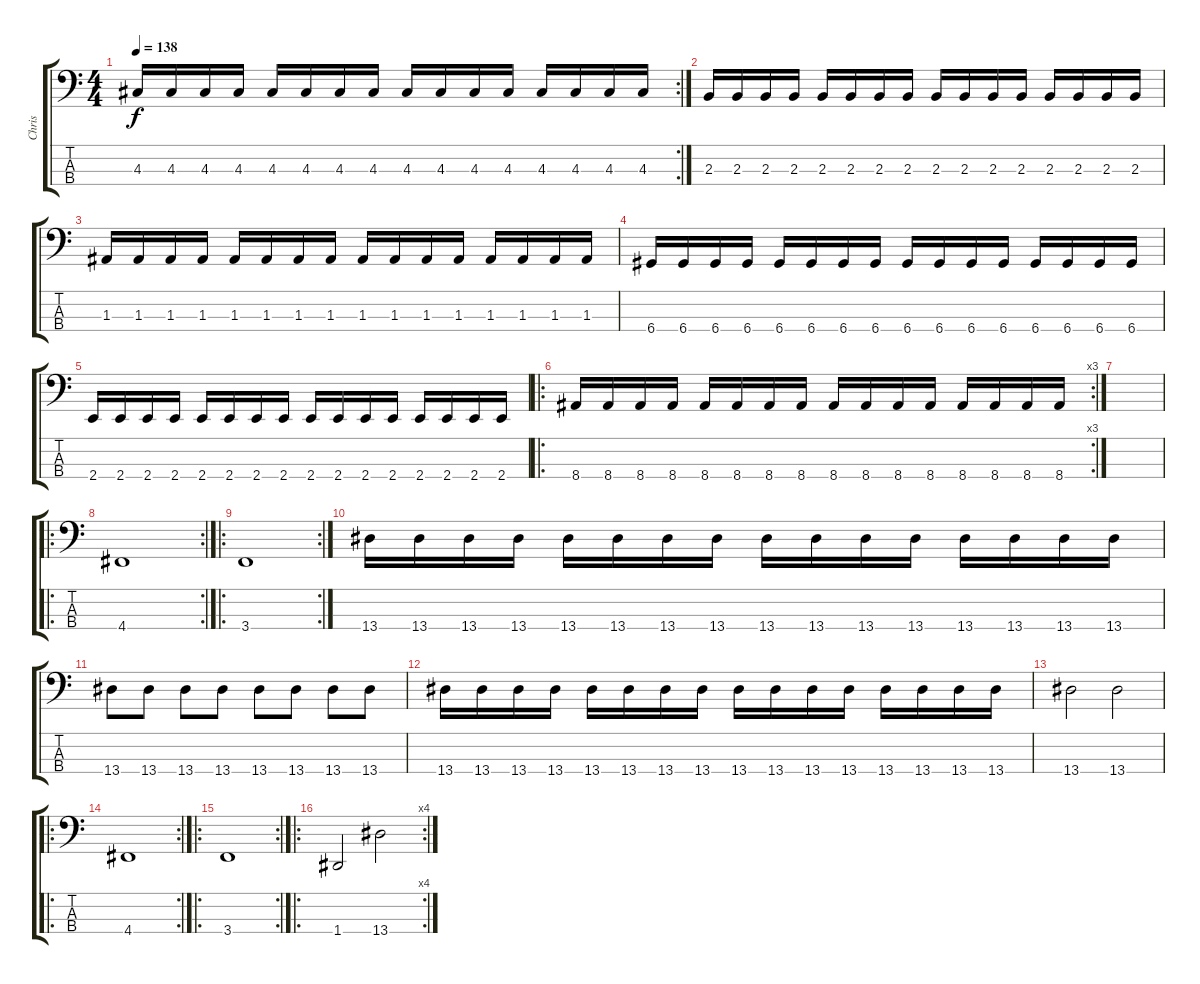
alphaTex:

\track ("Chris" "Chris") {instrument electricbassfinger}
\staff {score tabs}
\tuning (G2 D2 A1 D1) {hide}
\rc 2
\ts (4 4)
\tempo 138
\clef f4
\ks c
4.3.16{dy f} 4.3.16 4.3.16 4.3.16 4.3.16 4.3.16 4.3.16 4.3.16 4.3.16 4.3.16 4.3.16 4.3.16 4.3.16 4.3.16 4.3.16 4.3.16 |
2.3.16 2.3.16 2.3.16 2.3.16 2.3.16 2.3.16 2.3.16 2.3.16 2.3.16 2.3.16 2.3.16 2.3.16 2.3.16 2.3.16 2.3.16 2.3.16 |
1.3.16 1.3.16 1.3.16 1.3.16 1.3.16 1.3.16 1.3.16 1.3.16 1.3.16 1.3.16 1.3.16 1.3.16 1.3.16 1.3.16 1.3.16 1.3.16 |
6.4.16 6.4.16 6.4.16 6.4.16 6.4.16 6.4.16 6.4.16 6.4.16 6.4.16 6.4.16 6.4.16 6.4.16 6.4.16 6.4.16 6.4.16 6.4.16 |
2.4.16 2.4.16 2.4.16 2.4.16 2.4.16 2.4.16 2.4.16 2.4.16 2.4.16 2.4.16 2.4.16 2.4.16 2.4.16 2.4.16 2.4.16 2.4.16 |
\ro
\rc 3
8.4.16 8.4.16 8.4.16 8.4.16 8.4.16 8.4.16 8.4.16 8.4.16 8.4.16 8.4.16 8.4.16 8.4.16 8.4.16 8.4.16 8.4.16 8.4.16 |
|
\ro
\rc 2
4.4.1 |
\ro
\rc 2
3.4.1 |
13.4.16 13.4.16 13.4.16 13.4.16 13.4.16 13.4.16 13.4.16 13.4.16 13.4.16 13.4.16 13.4.16 13.4.16 13.4.16 13.4.16 13.4.16 13.4.16 |
13.4.8 13.4.8 13.4.8 13.4.8 13.4.8 13.4.8 13.4.8 13.4.8 |
13.4.16 13.4.16 13.4.16 13.4.16 13.4.16 13.4.16 13.4.16 13.4.16 13.4.16 13.4.16 13.4.16 13.4.16 13.4.16 13.4.16 13.4.16 13.4.16 |
13.4.2 13.4.2 |
\ro
\rc 2
4.4.1 |
\ro
\rc 2
3.4.1 |
\ro
\rc 4
1.4.2 13.4.2
